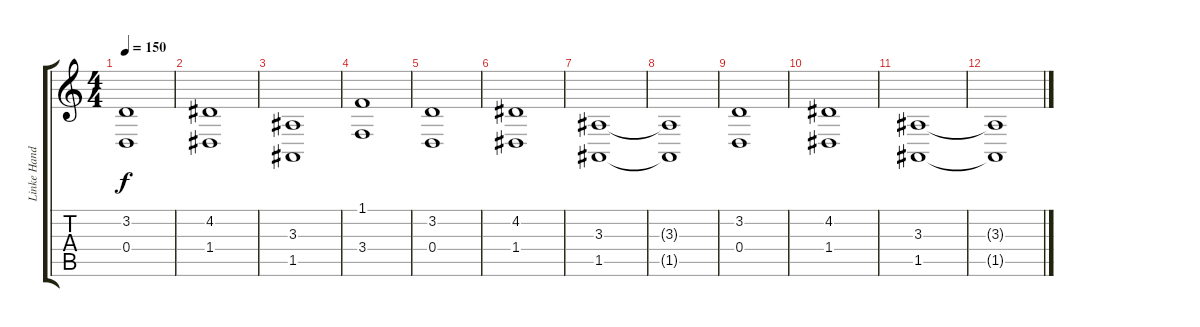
\track ("Linke Hand" "Linke Hand") {instrument acousticgrandpiano}
\staff {score tabs}
\tuning (E4 B3 G3 D3 A2 E2) {hide}
\ts (4 4)
\tempo 150
\clef g2
\ks c
(3.2 0.4).1{dy f} |
(4.2 1.4).1 |
(3.3 1.5).1 |
(1.1 3.4).1 |
(3.2 0.4).1 |
(4.2 1.4).1 |
(3.3 1.5).1 |
(3.3{t} 1.5{t}).1 |
(3.2 0.4).1 |
(4.2 1.4).1 |
(3.3 1.5).1 |
(3.3{t} 1.5{t}).1
